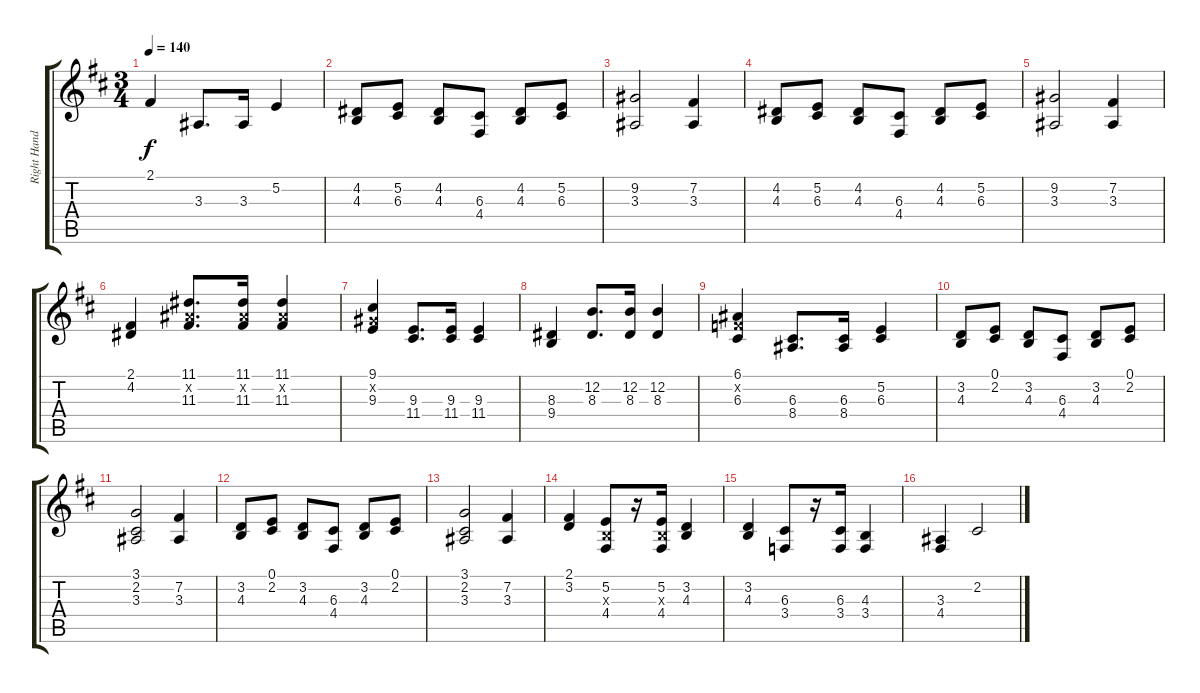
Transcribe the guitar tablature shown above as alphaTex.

\track ("Right Hand Lead" "Right Hand") {instrument acousticgrandpiano}
\staff {score tabs}
\tuning (E4 B3 G3 D3 A2 E2) {hide}
\ts (3 4)
\tempo 140
\clef g2
\ks d
2.1.4{dy f} 3.3.8{d} 3.3.16 5.2.4 |
(4.2 4.3).8 (5.2 6.3).8 (4.2 4.3).8 (6.3 4.4).8 (4.2 4.3).8 (5.2 6.3).8 |
(9.2 3.3).2 (7.2 3.3).4 |
(4.2 4.3).8 (5.2 6.3).8 (4.2 4.3).8 (6.3 4.4).8 (4.2 4.3).8 (5.2 6.3).8 |
(9.2 3.3).2 (7.2 3.3).4 |
(2.1 4.2).4 (11.1 11.2{x} 11.3).8{d} (11.1 11.2{x} 11.3).16 (11.1 11.2{x} 11.3).4 |
(9.1 9.2{x} 9.3).4 (9.3 11.4).8{d} (9.3 11.4).16 (9.3 11.4).4 |
(8.3 9.4).4 (12.2 8.3).8{d} (12.2 8.3).16 (12.2 8.3).4 |
(6.1 6.2{x} 6.3).4 (6.3 8.4).8{d} (6.3 8.4).16 (5.2 6.3).4 |
(3.2 4.3).8 (0.1 2.2).8 (3.2 4.3).8 (6.3 4.4).8 (3.2 4.3).8 (0.1 2.2).8 |
(3.1 2.2 3.3).2 (7.2 3.3).4 |
(3.2 4.3).8 (0.1 2.2).8 (3.2 4.3).8 (6.3 4.4).8 (3.2 4.3).8 (0.1 2.2).8 |
(3.1 2.2 3.3).2 (7.2 3.3).4 |
(2.1 3.2).4 (5.2 4.3{x} 4.4).8 r.16 (5.2 4.3{x} 4.4).16 (3.2 4.3).4 |
(3.2 4.3).4 (6.3 3.4).8 r.16 (6.3 3.4).16 (4.3 3.4).4 |
(3.3 4.4).4 2.2.2
